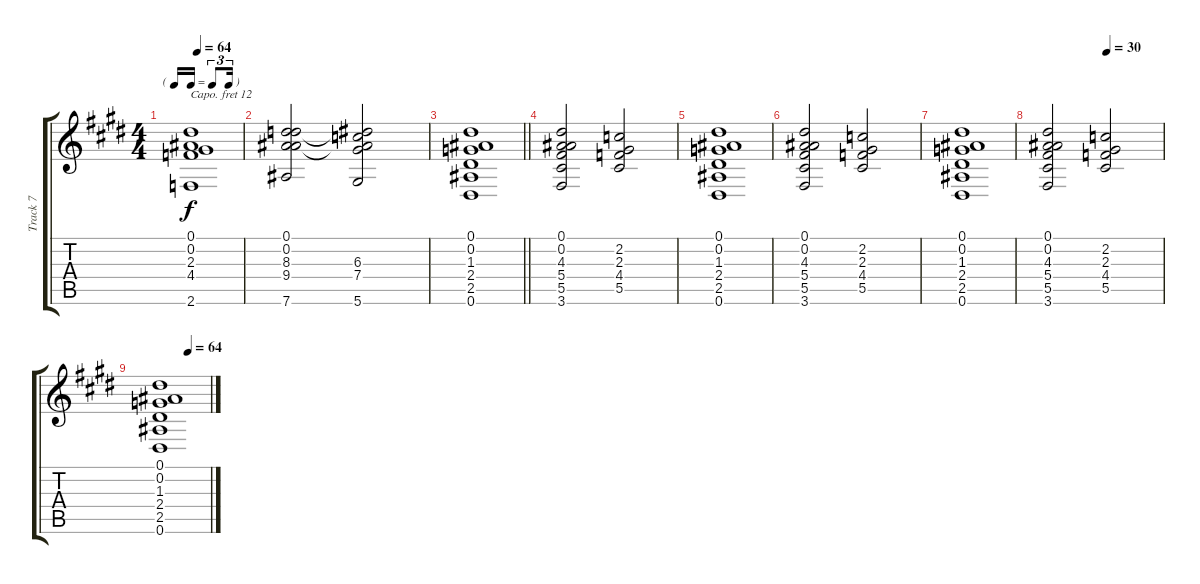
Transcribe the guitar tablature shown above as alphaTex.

\track ("Track 7" "Track 7") {instrument stringensemble1}
\staff {score tabs}
\capo 12
\tuning (Eb4 Bb3 Gb3 Db3 Ab2 Eb2) {hide}
\ts (4 4)
\tf triplet16th
\tempo 64
\clef g2
\ks e
(0.1 0.2 2.3 4.4 2.6).1{dy f} |
(0.1 0.2 8.3 9.4 7.6).2 (0.1{t} 0.2{t} 6.3 7.4 5.6).2 |
\barLineRight lightlight
(0.1 0.2 1.3 2.4 2.5 0.6).1 |
(0.1 0.2 4.3 5.4 5.5 3.6).2 (2.2 2.3 4.4 5.5).2 |
(0.1 0.2 1.3 2.4 2.5 0.6).1 |
(0.1 0.2 4.3 5.4 5.5 3.6).2 (2.2 2.3 4.4 5.5).2 |
(0.1 0.2 1.3 2.4 2.5 0.6).1 |
\tempo (30 0.5)
(0.1 0.2 4.3 5.4 5.5 3.6).2 (2.2 2.3 4.4 5.5).2 |
\tempo (64 0.5)
(0.1 0.2 1.3 2.4 2.5 0.6).1
